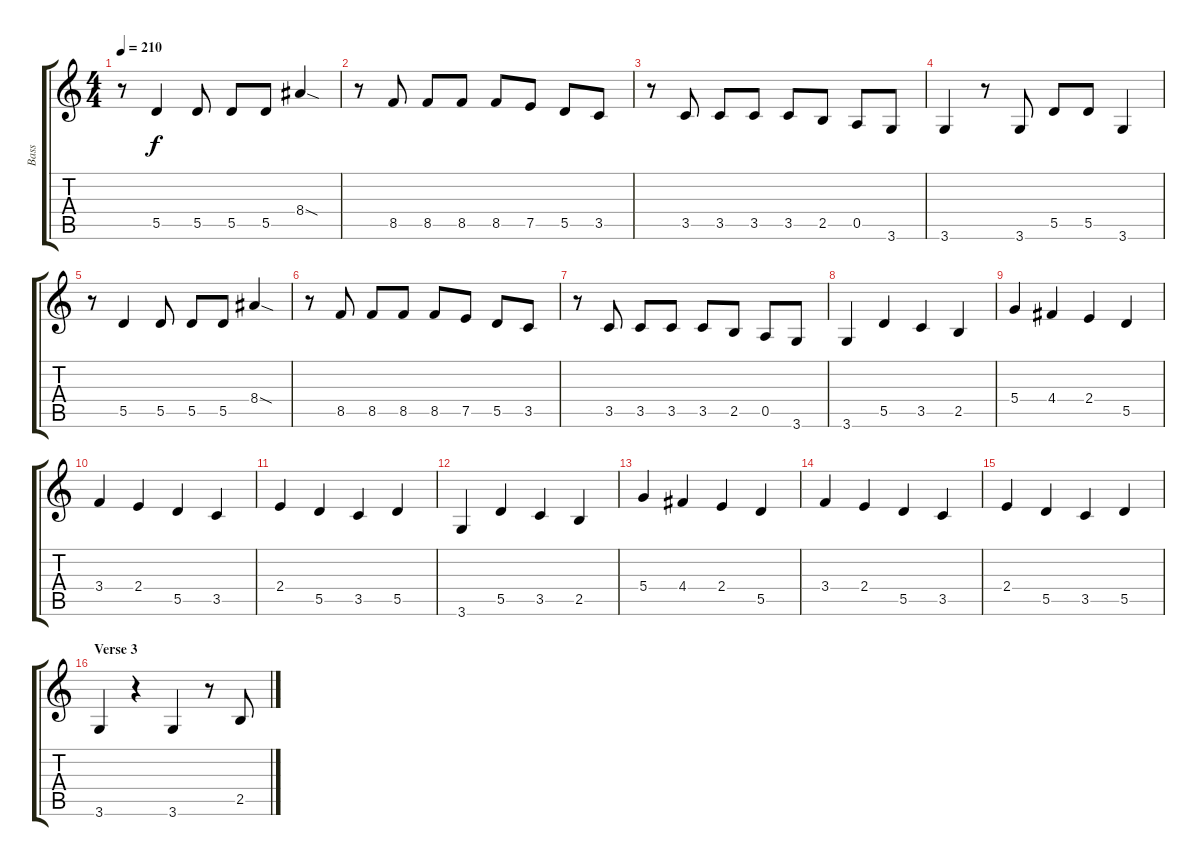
\track ("Bass" "Bass") {instrument electricbasspick}
\staff {score tabs}
\tuning (E4 B3 G3 D3 A2 E2) {hide}
\ts (4 4)
\tempo 210
\clef g2
\ks c
r.8{dy f} 5.5.4 5.5.8 5.5.8 5.5.8 8.4{sod}.4 |
r.8 8.5.8 8.5.8 8.5.8 8.5.8 7.5.8 5.5.8 3.5.8 |
r.8 3.5.8 3.5.8 3.5.8 3.5.8 2.5.8 0.5.8 3.6.8 |
3.6.4 r.8 3.6.8 5.5.8 5.5.8 3.6.4 |
r.8 5.5.4 5.5.8 5.5.8 5.5.8 8.4{sod}.4 |
r.8 8.5.8 8.5.8 8.5.8 8.5.8 7.5.8 5.5.8 3.5.8 |
r.8 3.5.8 3.5.8 3.5.8 3.5.8 2.5.8 0.5.8 3.6.8 |
3.6.4 5.5.4 3.5.4 2.5.4 |
5.4.4 4.4.4 2.4.4 5.5.4 |
3.4.4 2.4.4 5.5.4 3.5.4 |
2.4.4 5.5.4 3.5.4 5.5.4 |
3.6.4 5.5.4 3.5.4 2.5.4 |
5.4.4 4.4.4 2.4.4 5.5.4 |
3.4.4 2.4.4 5.5.4 3.5.4 |
2.4.4 5.5.4 3.5.4 5.5.4 |
\section ("" "Verse 3")
3.6.4 r.4 3.6.4 r.8 2.5.8
